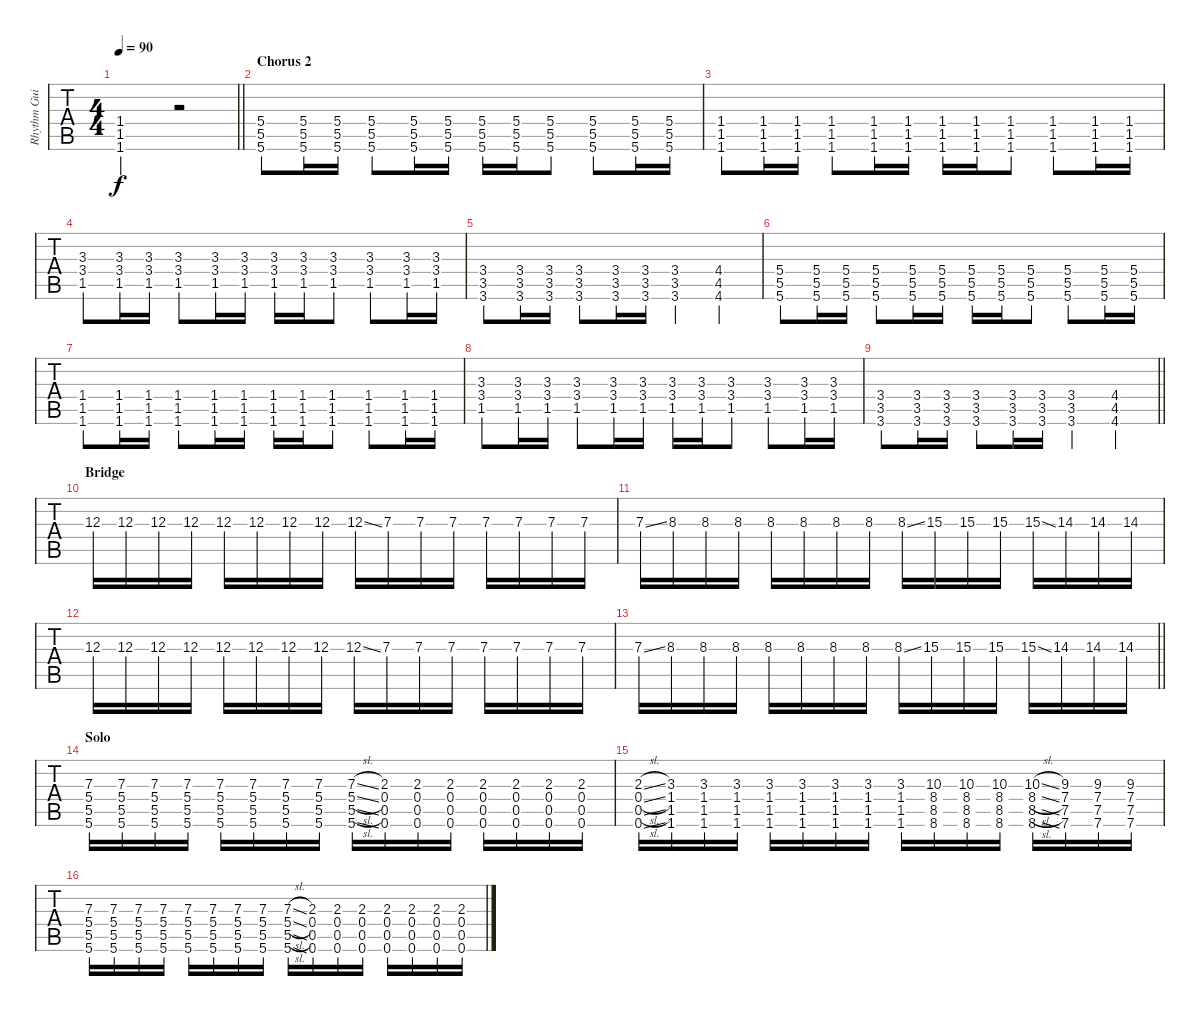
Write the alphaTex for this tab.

\track ("Rhythm Guitar" "Rhythm Gui") {instrument distortionguitar}
\staff {tabs}
\tuning (D4 A3 F3 C3 G2 C2) {hide}
\ts (4 4)
\tempo 90
\clef g2
\barLineRight lightlight
\ks c
(1.4 1.5 1.6).2{dy f} r.2 |
\section ("" "Chorus 2")
(5.4 5.5 5.6).8 (5.4 5.5 5.6).16 (5.4 5.5 5.6).16 (5.4 5.5 5.6).8 (5.4 5.5 5.6).16 (5.4 5.5 5.6).16 (5.4 5.5 5.6).16 (5.4 5.5 5.6).16 (5.4 5.5 5.6).8 (5.4 5.5 5.6).8 (5.4 5.5 5.6).16 (5.4 5.5 5.6).16 |
(1.4 1.5 1.6).8 (1.4 1.5 1.6).16 (1.4 1.5 1.6).16 (1.4 1.5 1.6).8 (1.4 1.5 1.6).16 (1.4 1.5 1.6).16 (1.4 1.5 1.6).16 (1.4 1.5 1.6).16 (1.4 1.5 1.6).8 (1.4 1.5 1.6).8 (1.4 1.5 1.6).16 (1.4 1.5 1.6).16 |
(3.3 3.4 1.5).8 (3.3 3.4 1.5).16 (3.3 3.4 1.5).16 (3.3 3.4 1.5).8 (3.3 3.4 1.5).16 (3.3 3.4 1.5).16 (3.3 3.4 1.5).16 (3.3 3.4 1.5).16 (3.3 3.4 1.5).8 (3.3 3.4 1.5).8 (3.3 3.4 1.5).16 (3.3 3.4 1.5).16 |
(3.4 3.5 3.6).8 (3.4 3.5 3.6).16 (3.4 3.5 3.6).16 (3.4 3.5 3.6).8 (3.4 3.5 3.6).16 (3.4 3.5 3.6).16 (3.4 3.5 3.6).4 (4.4 4.5 4.6).4 |
(5.4 5.5 5.6).8 (5.4 5.5 5.6).16 (5.4 5.5 5.6).16 (5.4 5.5 5.6).8 (5.4 5.5 5.6).16 (5.4 5.5 5.6).16 (5.4 5.5 5.6).16 (5.4 5.5 5.6).16 (5.4 5.5 5.6).8 (5.4 5.5 5.6).8 (5.4 5.5 5.6).16 (5.4 5.5 5.6).16 |
(1.4 1.5 1.6).8 (1.4 1.5 1.6).16 (1.4 1.5 1.6).16 (1.4 1.5 1.6).8 (1.4 1.5 1.6).16 (1.4 1.5 1.6).16 (1.4 1.5 1.6).16 (1.4 1.5 1.6).16 (1.4 1.5 1.6).8 (1.4 1.5 1.6).8 (1.4 1.5 1.6).16 (1.4 1.5 1.6).16 |
(3.3 3.4 1.5).8 (3.3 3.4 1.5).16 (3.3 3.4 1.5).16 (3.3 3.4 1.5).8 (3.3 3.4 1.5).16 (3.3 3.4 1.5).16 (3.3 3.4 1.5).16 (3.3 3.4 1.5).16 (3.3 3.4 1.5).8 (3.3 3.4 1.5).8 (3.3 3.4 1.5).16 (3.3 3.4 1.5).16 |
\barLineRight lightlight
(3.4 3.5 3.6).8 (3.4 3.5 3.6).16 (3.4 3.5 3.6).16 (3.4 3.5 3.6).8 (3.4 3.5 3.6).16 (3.4 3.5 3.6).16 (3.4 3.5 3.6).4 (4.4 4.5 4.6).4 |
\section ("" "Bridge")
12.3.16 12.3.16 12.3.16 12.3.16 12.3.16 12.3.16 12.3.16 12.3.16 12.3{ss}.16 7.3.16 7.3.16 7.3.16 7.3.16 7.3.16 7.3.16 7.3.16 |
7.3{ss}.16 8.3.16 8.3.16 8.3.16 8.3.16 8.3.16 8.3.16 8.3.16 8.3{ss}.16 15.3.16 15.3.16 15.3.16 15.3{ss}.16 14.3.16 14.3.16 14.3.16 |
12.3.16 12.3.16 12.3.16 12.3.16 12.3.16 12.3.16 12.3.16 12.3.16 12.3{ss}.16 7.3.16 7.3.16 7.3.16 7.3.16 7.3.16 7.3.16 7.3.16 |
\barLineRight lightlight
7.3{ss}.16 8.3.16 8.3.16 8.3.16 8.3.16 8.3.16 8.3.16 8.3.16 8.3{ss}.16 15.3.16 15.3.16 15.3.16 15.3{ss}.16 14.3.16 14.3.16 14.3.16 |
\section ("" "Solo")
(7.3 5.4 5.5 5.6).16 (7.3 5.4 5.5 5.6).16 (7.3 5.4 5.5 5.6).16 (7.3 5.4 5.5 5.6).16 (7.3 5.4 5.5 5.6).16 (7.3 5.4 5.5 5.6).16 (7.3 5.4 5.5 5.6).16 (7.3 5.4 5.5 5.6).16 (7.3{sl} 5.4{sl} 5.5{sl} 5.6{sl}).16 (2.3 0.4 0.5 0.6).16 (2.3 0.4 0.5 0.6).16 (2.3 0.4 0.5 0.6).16 (2.3 0.4 0.5 0.6).16 (2.3 0.4 0.5 0.6).16 (2.3 0.4 0.5 0.6).16 (2.3 0.4 0.5 0.6).16 |
(2.3{sl} 0.4{sl} 0.5{sl} 0.6{sl}).16 (3.3 1.4 1.5 1.6).16 (3.3 1.4 1.5 1.6).16 (3.3 1.4 1.5 1.6).16 (3.3 1.4 1.5 1.6).16 (3.3 1.4 1.5 1.6).16 (3.3 1.4 1.5 1.6).16 (3.3 1.4 1.5 1.6).16 (3.3 1.4 1.5 1.6).16 (10.3 8.4 8.5 8.6).16 (10.3 8.4 8.5 8.6).16 (10.3 8.4 8.5 8.6).16 (10.3{sl} 8.4{sl} 8.5{sl} 8.6{sl}).16 (9.3 7.4 7.5 7.6).16 (9.3 7.4 7.5 7.6).16 (9.3 7.4 7.5 7.6).16 |
(7.3 5.4 5.5 5.6).16 (7.3 5.4 5.5 5.6).16 (7.3 5.4 5.5 5.6).16 (7.3 5.4 5.5 5.6).16 (7.3 5.4 5.5 5.6).16 (7.3 5.4 5.5 5.6).16 (7.3 5.4 5.5 5.6).16 (7.3 5.4 5.5 5.6).16 (7.3{sl} 5.4{sl} 5.5{sl} 5.6{sl}).16 (2.3 0.4 0.5 0.6).16 (2.3 0.4 0.5 0.6).16 (2.3 0.4 0.5 0.6).16 (2.3 0.4 0.5 0.6).16 (2.3 0.4 0.5 0.6).16 (2.3 0.4 0.5 0.6).16 (2.3 0.4 0.5 0.6).16
